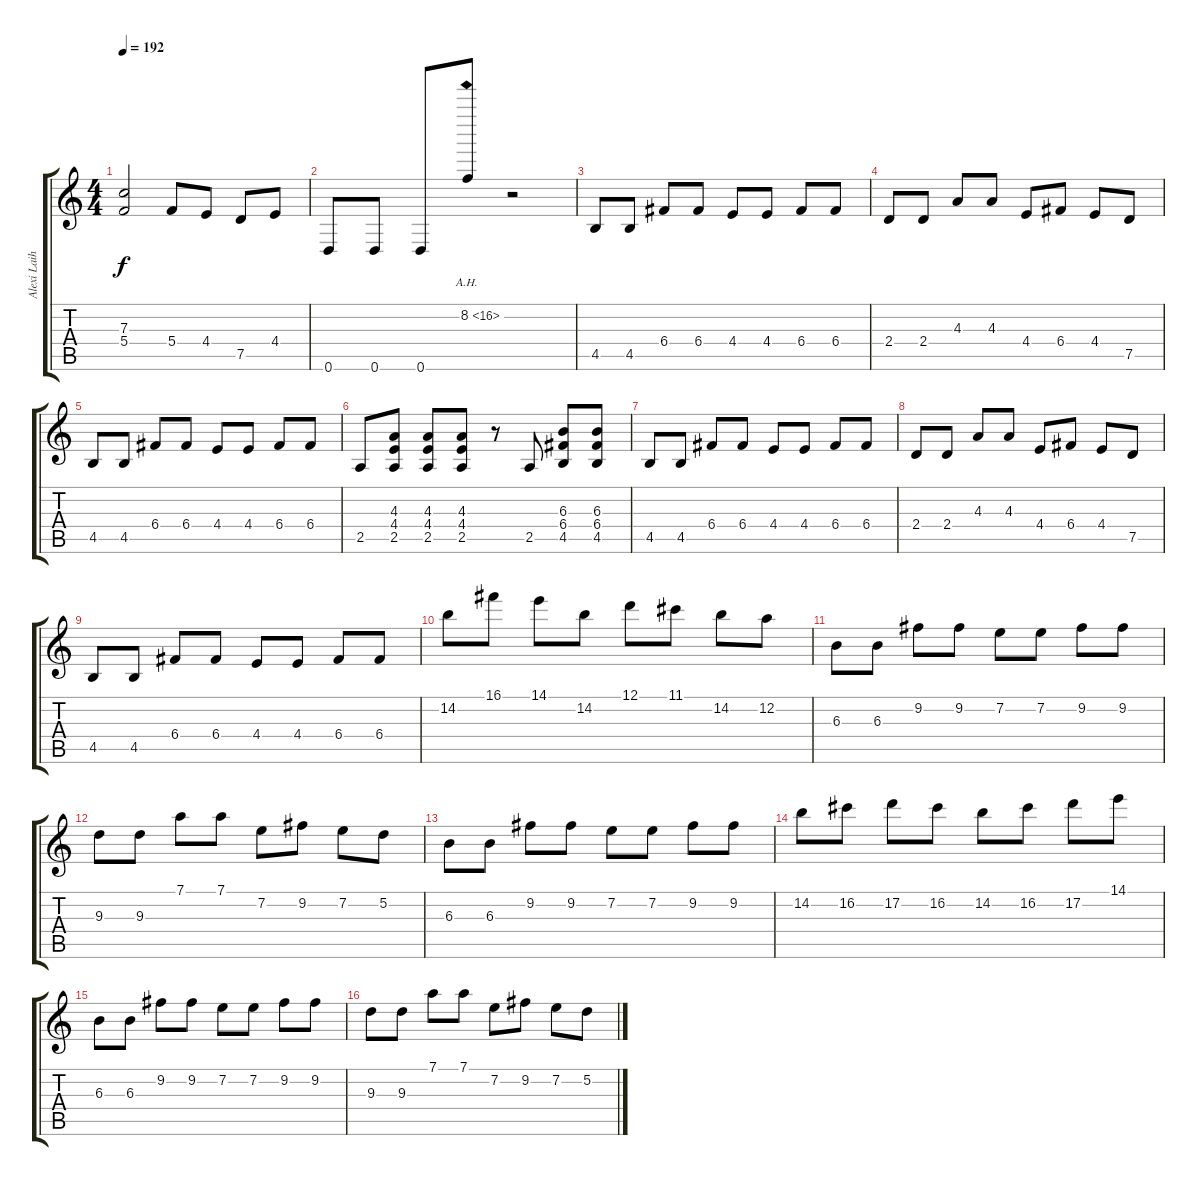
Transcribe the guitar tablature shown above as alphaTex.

\track ("Alexi Laiho" "Alexi Laih") {instrument overdrivenguitar}
\staff {score tabs}
\tuning (D4 A3 F3 C3 G2 D2) {hide}
\ts (4 4)
\tempo 192
\clef g2
\ks c
(7.3 5.4).2{dy f} 5.4.8 4.4.8 7.5.8 4.4.8 |
0.6.8 0.6.8 0.6.8 8.2{ah 8}.8 r.2 |
4.5.8 4.5.8 6.4.8 6.4.8 4.4.8 4.4.8 6.4.8 6.4.8 |
2.4.8 2.4.8 4.3.8 4.3.8 4.4.8 6.4.8 4.4.8 7.5.8 |
4.5.8 4.5.8 6.4.8 6.4.8 4.4.8 4.4.8 6.4.8 6.4.8 |
2.5.8 (4.3 4.4 2.5).8 (4.3 4.4 2.5).8 (4.3 4.4 2.5).8 r.8 2.5.8 (6.3 6.4 4.5).8 (6.3 6.4 4.5).8 |
4.5.8 4.5.8 6.4.8 6.4.8 4.4.8 4.4.8 6.4.8 6.4.8 |
2.4.8 2.4.8 4.3.8 4.3.8 4.4.8 6.4.8 4.4.8 7.5.8 |
4.5.8 4.5.8 6.4.8 6.4.8 4.4.8 4.4.8 6.4.8 6.4.8 |
14.2.8 16.1.8 14.1.8 14.2.8 12.1.8 11.1.8 14.2.8 12.2.8 |
6.3.8 6.3.8 9.2.8 9.2.8 7.2.8 7.2.8 9.2.8 9.2.8 |
9.3.8 9.3.8 7.1.8 7.1.8 7.2.8 9.2.8 7.2.8 5.2.8 |
6.3.8 6.3.8 9.2.8 9.2.8 7.2.8 7.2.8 9.2.8 9.2.8 |
14.2.8 16.2.8 17.2.8 16.2.8 14.2.8 16.2.8 17.2.8 14.1.8 |
6.3.8 6.3.8 9.2.8 9.2.8 7.2.8 7.2.8 9.2.8 9.2.8 |
9.3.8 9.3.8 7.1.8 7.1.8 7.2.8 9.2.8 7.2.8 5.2.8
